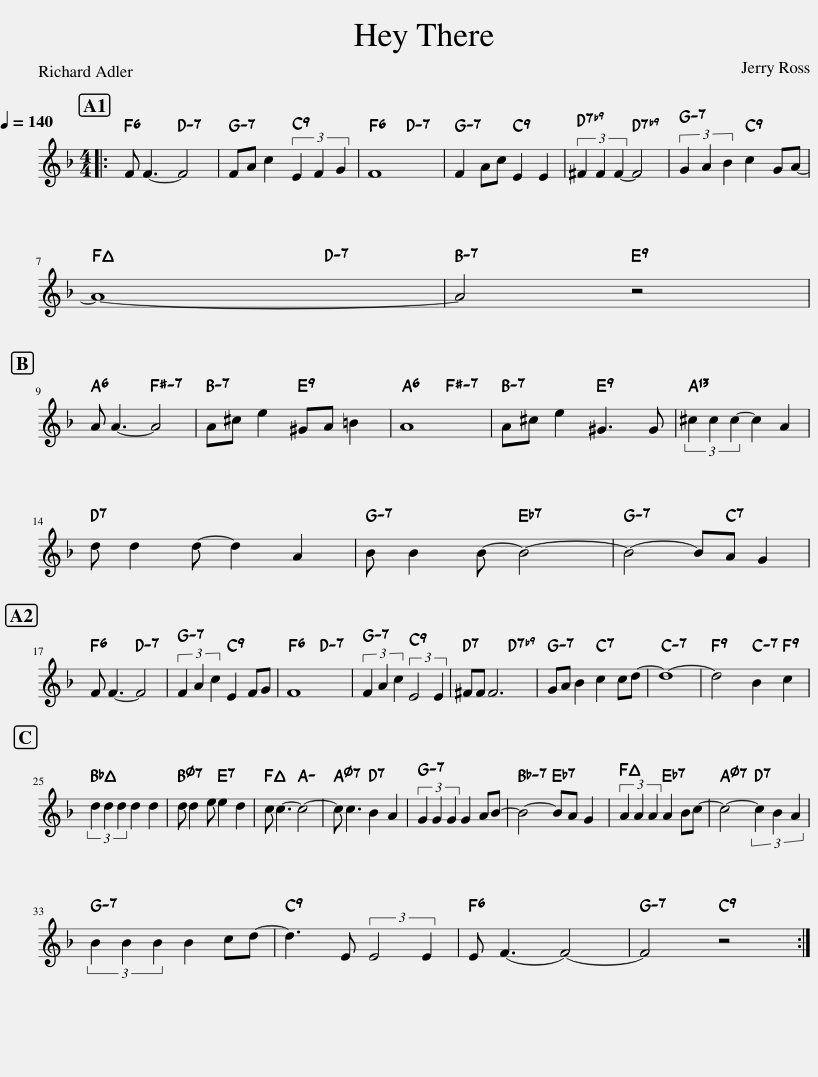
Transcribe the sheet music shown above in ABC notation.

X:1
L:1/8
Q:1/4=140
M:4/4
I:linebreak $
K:F
V:1 treble
V:1
|: F F3- F4 | FA c2 (3E2 F2 G2 | F8 | F2 Ac E2 E2 | (3^F2 F2 F2- F4 | %5
 (3G2 A2 B2 c2 GA- |$ A8- | A4 z4 |$ A A3- A4 | A^c e2 ^GA =B2 | %10
 A8 | A^c e2 ^G3 G | (3^c2 c2 c2- c2 A2 |$ d d2 d- d2 A2 | B B2 B- B4- | %15
 B4- BA G2 |$ F F3- F4 | (3F2 A2 c2 E2 FG | F8 | (3F2 A2 c2 (3:2:2E4 E2 | %20
 ^FF F6 | GA B2 c2 cd- | d8- | d4 B2 c2 |$ (3d2 d2 d2 d2 d2 | %25
 d d2 e e2 d2 | c c3- c4- | c c3 B2 A2 | (3G2 G2 G2 G2 AB- | B4- BA G2 | %30
 (3A2 A2 A2 A2 Bc- | c4- (3c2 B2 A2 |$ (3B2 B2 B2 B2 cd- | d3 E (3:2:2E4 E2 | E F3- F4- | %35
 F4 z4 :| %36
